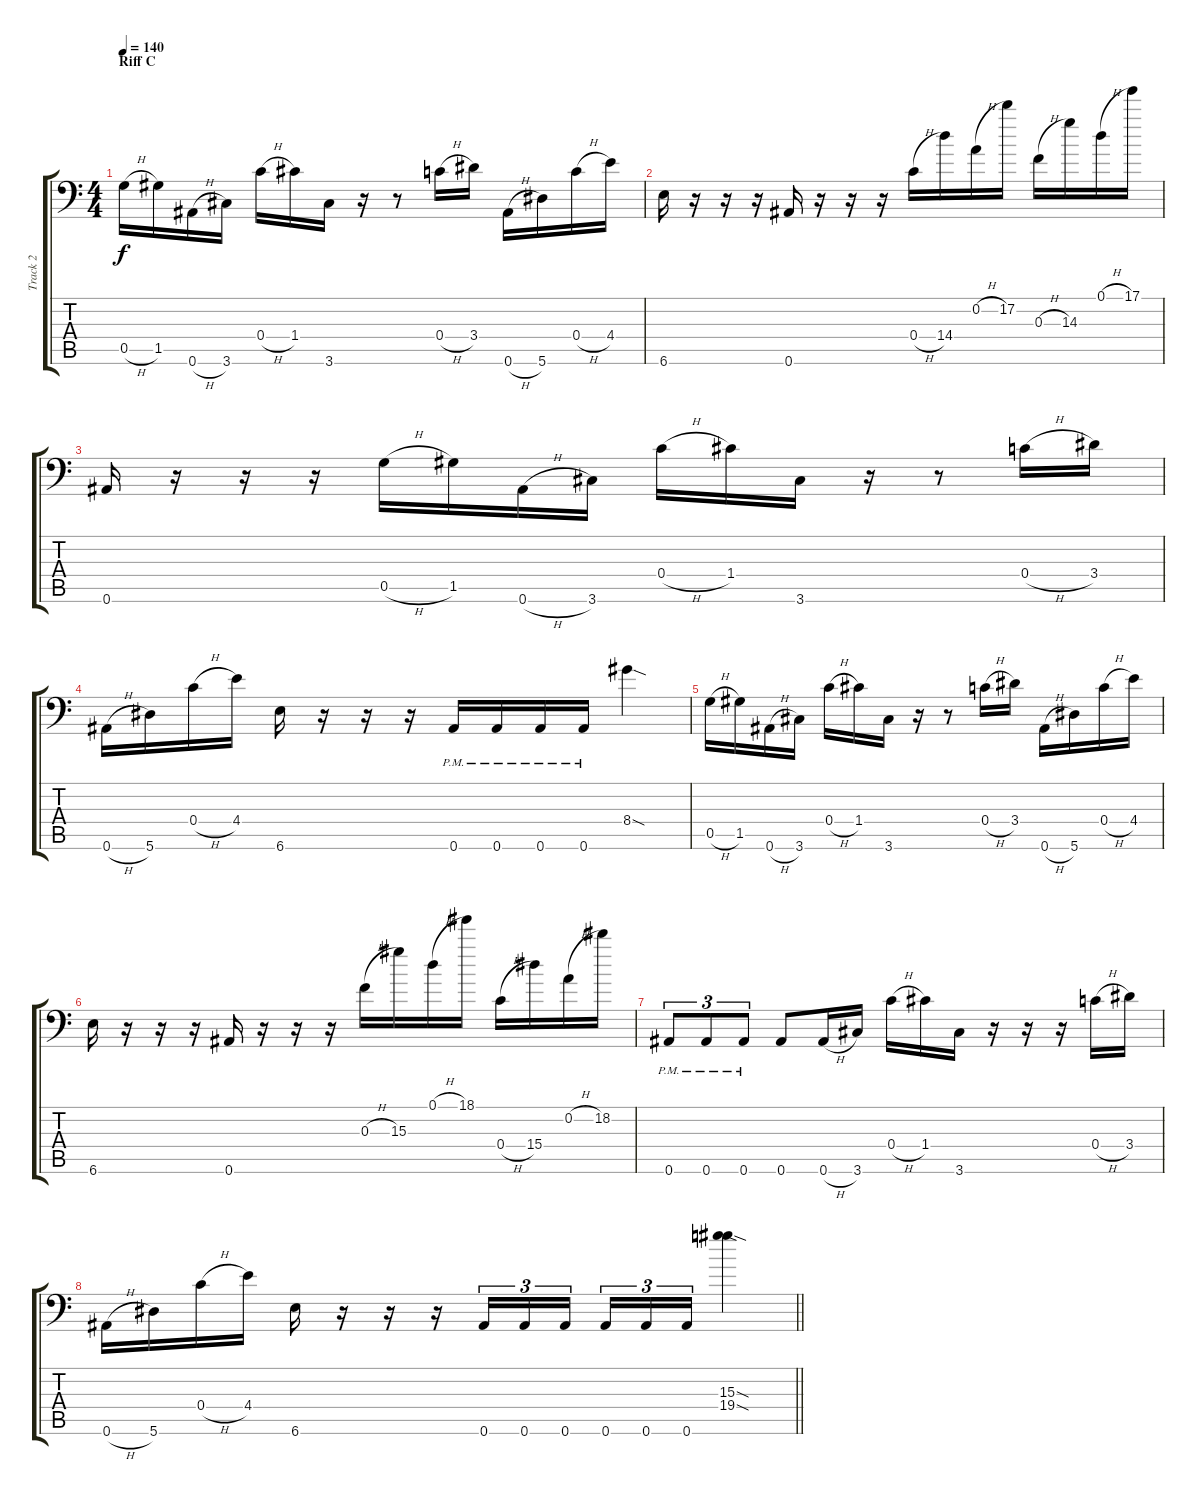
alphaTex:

\track ("Track 2" "Track 2") {instrument distortionguitar}
\staff {score tabs}
\tuning (D4 A3 F3 C3 G2 Bb1) {hide}
\ts (4 4)
\section ("" "Riff C")
\tempo 140
\clef f4
\ks c
0.5{h}.16{dy f} 1.5.16 0.6{h}.16 3.6.16 0.4{h}.16 1.4.16 3.6.16 r.16 r.8 0.4{h}.16 3.4.16 0.6{h}.16 5.6.16 0.4{h}.16 4.4.16 |
6.6.16 r.16 r.16 r.16 0.6.16 r.16 r.16 r.16 0.4{h}.16 14.4.16 0.2{h}.16 17.2.16 0.3{h}.16 14.3.16 0.1{h}.16 17.1.16 |
0.6.16 r.16 r.16 r.16 0.5{h}.16 1.5.16 0.6{h}.16 3.6.16 0.4{h}.16 1.4.16 3.6.16 r.16 r.8 0.4{h}.16 3.4.16 |
0.6{h}.16 5.6.16 0.4{h}.16 4.4.16 6.6.16 r.16 r.16 r.16 0.6{pm}.16 0.6{pm}.16 0.6{pm}.16 0.6{pm}.16 8.4{sod}.4 |
0.5{h}.16 1.5.16 0.6{h}.16 3.6.16 0.4{h}.16 1.4.16 3.6.16 r.16 r.8 0.4{h}.16 3.4.16 0.6{h}.16 5.6.16 0.4{h}.16 4.4.16 |
6.6.16 r.16 r.16 r.16 0.6.16 r.16 r.16 r.16 0.3{h}.16 15.3.16 0.1{h}.16 18.1.16 0.4{h}.16 15.4.16 0.2{h}.16 18.2.16 |
0.6{pm}.8{tu (3 2)} 0.6{pm}.8{tu (3 2)} 0.6{pm}.8{tu (3 2)} 0.6.8 0.6{h}.16 3.6.16 0.4{h}.16 1.4.16 3.6.16 r.16 r.16 r.16 0.4{h}.16 3.4.16 |
\barLineRight lightlight
0.6{h}.16 5.6.16 0.4{h}.16 4.4.16 6.6.16 r.16 r.16 r.16 0.6.16{tu (3 2)} 0.6.16{tu (3 2)} 0.6.16{tu (3 2) beam splitsecondary} 0.6.16{tu (3 2)} 0.6.16{tu (3 2)} 0.6.16{tu (3 2)} (15.3{sod} 19.4{sod}).4
